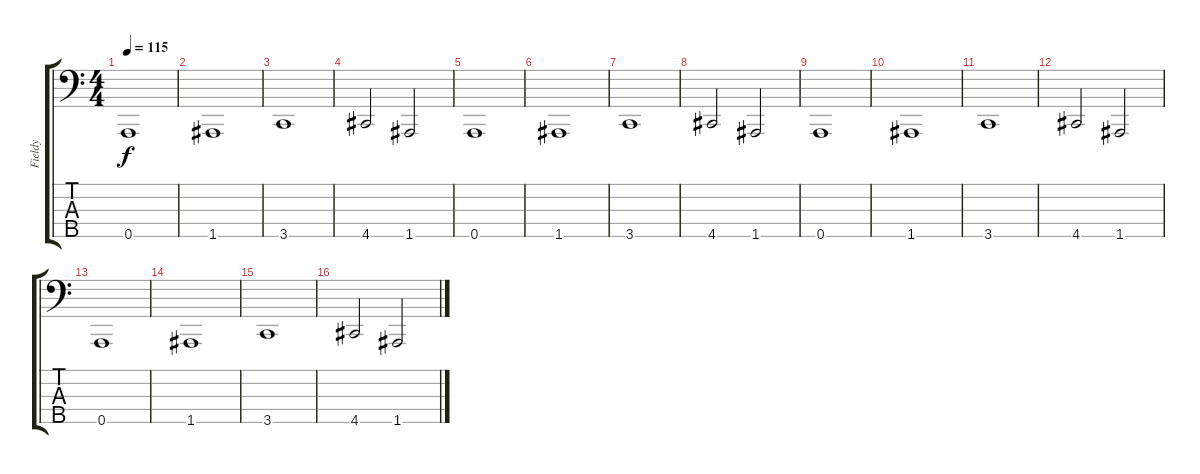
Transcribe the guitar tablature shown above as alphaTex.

\track ("Fieldy" "Fieldy") {instrument electricbasspick}
\staff {score tabs}
\tuning (F2 C2 G1 D1 A0) {hide}
\ts (4 4)
\tempo 115
\clef f4
\ks c
0.5.1{dy f} |
1.5.1 |
3.5.1 |
4.5.2 1.5.2 |
0.5.1 |
1.5.1 |
3.5.1 |
4.5.2 1.5.2 |
0.5.1 |
1.5.1 |
3.5.1 |
4.5.2 1.5.2 |
0.5.1 |
1.5.1 |
3.5.1 |
4.5.2 1.5.2
